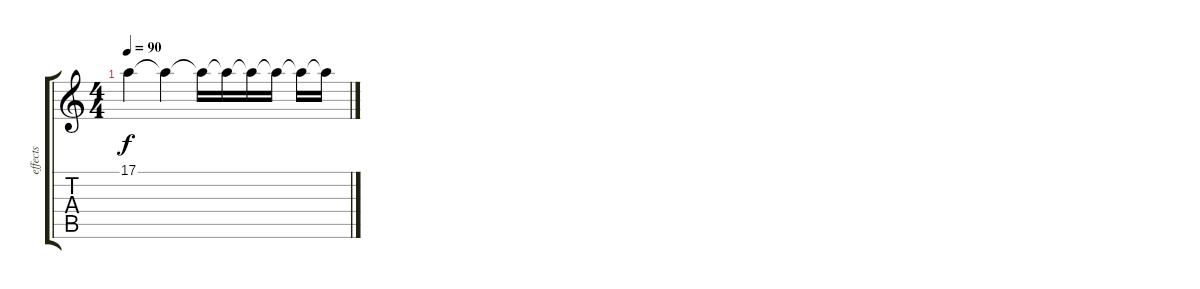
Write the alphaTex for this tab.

\track ("effects" "effects") {instrument pad2warm}
\staff {score tabs}
\tuning (E4 B3 G3 D3 A2 D2) {hide}
\ts (4 4)
\tempo 90
\clef g2
\ks c
17.1.4{dy f} 17.1{t}.4 17.1{t}.16 17.1{t}.16 17.1{t}.16 17.1{t}.16 17.1{t}.16 17.1{t}.16
